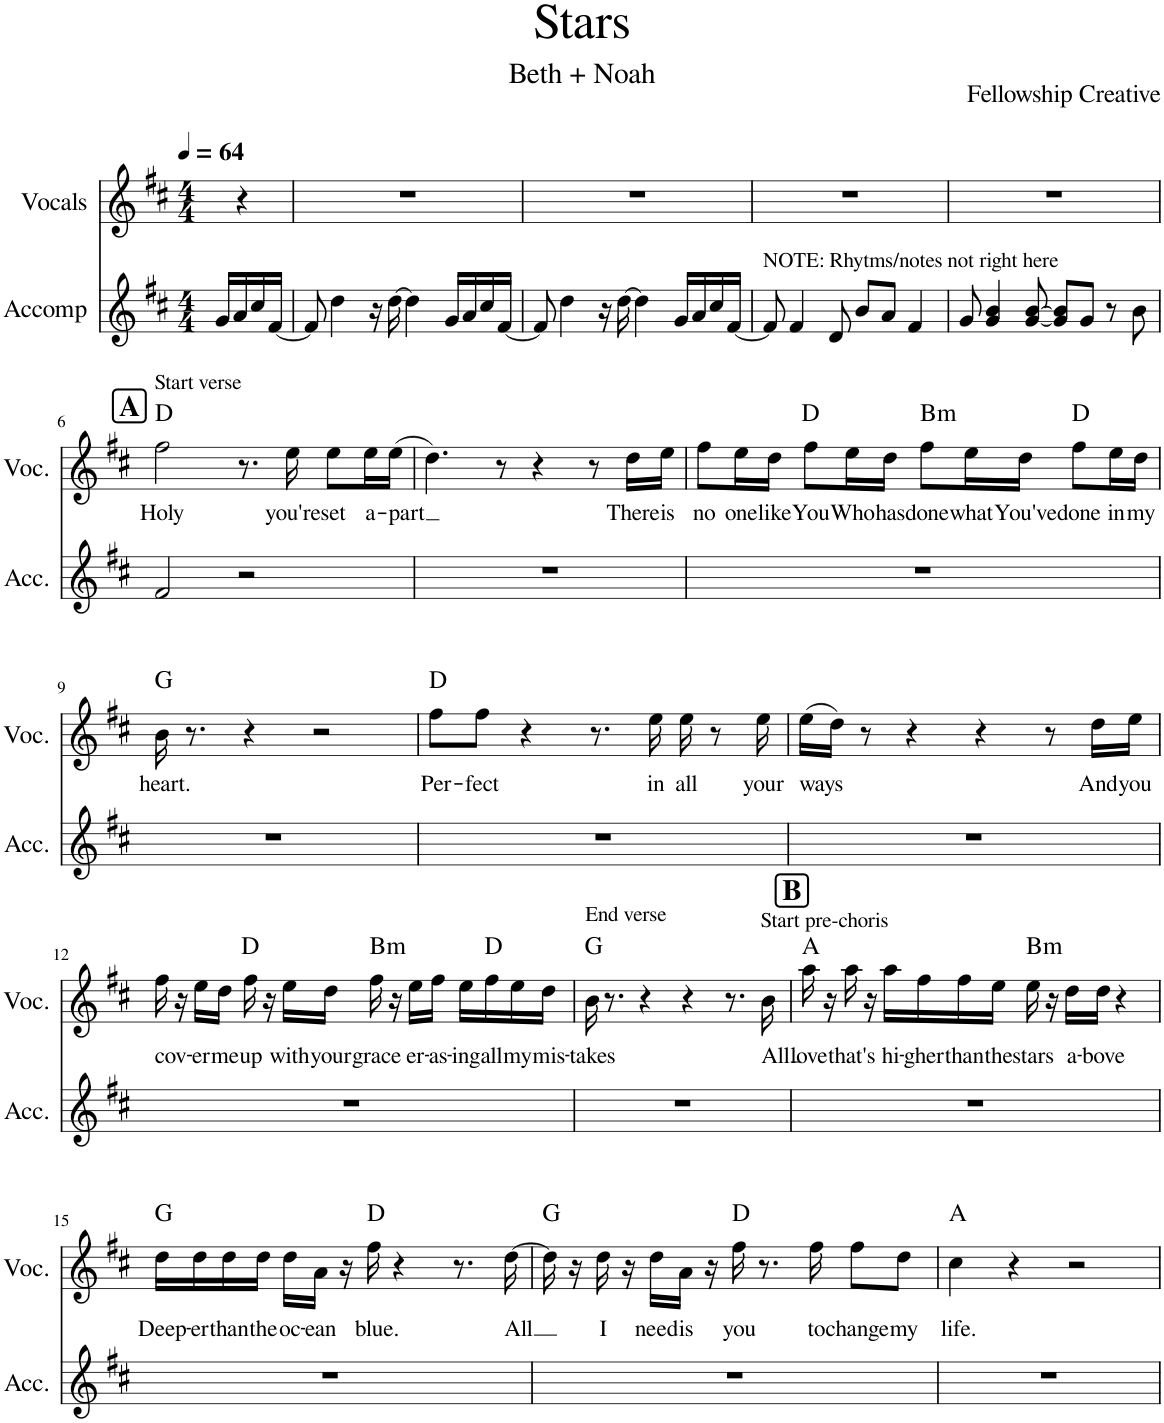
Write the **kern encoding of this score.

**kern	**kern	**text	**harte
*part2	*part1	*part1	*part1
*staff2	*staff1	*staff1	*
*I"Accomp	*I"Vocals	*	*
*I'Acc.	*I'Voc.	*	*
*clefG2	*clefG2	*	*
*k[f#c#]	*k[f#c#]	*	*
*M4/4	*M4/4	*	*
*MM64	*MM64	*	*
=1	=1	=1	=1
16g/LL	4r	.	.
16a/	.	.	.
16cc#/	.	.	.
[16f#/JJ	.	.	.
=2	=2	=2	=2
8f#/]	1r	.	.
4dd\	.	.	.
16r	.	.	.
[16dd\	.	.	.
4dd\]	.	.	.
16g/LL	.	.	.
16a/	.	.	.
16cc#/	.	.	.
[16f#/JJ	.	.	.
=3	=3	=3	=3
8f#/]	1r	.	.
4dd\	.	.	.
16r	.	.	.
[16dd\	.	.	.
4dd\]	.	.	.
16g/LL	.	.	.
16a/	.	.	.
16cc#/	.	.	.
[16f#/JJ	.	.	.
=4	=4	=4	=4
!LO:TX:a:t=NOTE&colon; Rhytms/notes not right here	!	!	!
8f#/]	1r	.	.
4f#/	.	.	.
8d/	.	.	.
8b/L	.	.	.
8a/J	.	.	.
4f#/	.	.	.
=5	=5	=5	=5
8g/	1r	.	.
4g/ 4b/	.	.	.
[8g/ [8b/	.	.	.
8g/] 8b/]L	.	.	.
8g/J	.	.	.
8r	.	.	.
8b\	.	.	.
!!LO:LB:g=z
!!LO:REH:place=s1:a:B:cj:fs=14:t=A
=6	=6	=6	=6
!	!LO:TX:a:t=Start verse	!	!
!	!	!LO:LY:b	!
2f#/	2ff#\	Holy	D:maj
2r	8.r	.	.
!	!	!LO:LY:b	!
.	16ee\	you're	.
!	!	!LO:LY:b	!
.	8ee\L	set	.
!	!	!LO:LY:b	!
.	16ee\L	a-	.
!	!	!LO:LY:b	!
.	(16ee\JJ	-part	.
=7	=7	=7	=7
1r	4.dd\)	.	.
.	8r	.	.
.	4r	.	.
.	8r	.	.
!	!	!LO:LY:b	!
.	16dd\LL	There	.
!	!	!LO:LY:b	!
.	16ee\JJ	is	.
=8	=8	=8	=8
!	!	!LO:LY:b	!
1r	8ff#\L	no	.
!	!	!LO:LY:b	!
.	16ee\L	one	.
!	!	!LO:LY:b	!
.	16dd\JJ	like	.
!	!	!LO:LY:b	!
.	8ff#\L	You	D:maj
!	!	!LO:LY:b	!
.	16ee\L	Who	.
!	!	!LO:LY:b	!
.	16dd\JJ	has	.
!	!	!LO:LY:b	!LO:H:kt=m
.	8ff#\L	done	B:min
!	!	!LO:LY:b	!
.	16ee\L	what	.
!	!	!LO:LY:b	!
.	16dd\JJ	You've	.
!	!	!LO:LY:b	!
.	8ff#\L	done	D:maj
!	!	!LO:LY:b	!
.	16ee\L	in	.
!	!	!LO:LY:b	!
.	16dd\JJ	my	.
!!LO:LB:g=z
=9	=9	=9	=9
!	!	!LO:LY:b	!
1r	16b\	heart.	G:maj
.	8.r	.	.
.	4r	.	.
.	2r	.	.
=10	=10	=10	=10
!	!	!LO:LY:b	!
1r	8ff#\L	Per-	D:maj
!	!	!LO:LY:b	!
.	8ff#\J	-fect	.
.	4r	.	.
.	8.r	.	.
!	!	!LO:LY:b	!
.	16ee\	in	.
!	!	!LO:LY:b	!
.	16ee\	all	.
.	8r	.	.
!	!	!LO:LY:b	!
.	16ee\	your	.
=11	=11	=11	=11
!	!	!LO:LY:b	!
1r	(16ee\LL	-ways	.
.	16dd\JJ)	.	.
.	8r	.	.
.	4r	.	.
.	4r	.	.
.	8r	.	.
!	!	!LO:LY:b	!
.	16dd\LL	And	.
!	!	!LO:LY:b	!
.	16ee\JJ	you	.
!!LO:LB:g=z
=12	=12	=12	=12
!	!	!LO:LY:b	!
1r	16ff#\	cov-	.
.	16r	.	.
!	!	!LO:LY:b	!
.	16ee\LL	-er	.
!	!	!LO:LY:b	!
.	16dd\JJ	me	.
!	!	!LO:LY:b	!
.	16ff#\	up	D:maj
.	16r	.	.
!	!	!LO:LY:b	!
.	16ee\LL	with	.
!	!	!LO:LY:b	!
.	16dd\JJ	your	.
!	!	!LO:LY:b	!LO:H:kt=m
.	16ff#\	grace	B:min
.	16r	.	.
!	!	!LO:LY:b	!
.	16ee\LL	er-	.
!	!	!LO:LY:b	!
.	16ff#\JJ	-as-	.
!	!	!LO:LY:b	!
.	16ee\LL	-ing	.
!	!	!LO:LY:b	!
.	16ff#\	all	D:maj
!	!	!LO:LY:b	!
.	16ee\	my	.
!	!	!LO:LY:b	!
.	16dd\JJ	mis-	.
=13	=13	=13	=13
!	!LO:TX:a:t=End verse	!	!
!	!	!LO:LY:b	!
1r	16b\	-takes	G:maj
.	8.r	.	.
.	4r	.	.
.	4r	.	.
.	8.r	.	.
!	!LO:TX:a:t=Start pre-choris	!	!
!	!	!LO:LY:b	!
.	16b\	All	.
!!LO:REH:place=s1:a:B:cj:fs=14:t=B
=14	=14	=14	=14
!	!	!LO:LY:b	!
1r	16aa\	love	A:maj
.	16r	.	.
!	!	!LO:LY:b	!
.	16aa\	that's	.
.	16r	.	.
!	!	!LO:LY:b	!
.	16aa\LL	hi-	.
!	!	!LO:LY:b	!
.	16ff#\	-gher	.
!	!	!LO:LY:b	!
.	16ff#\	than	.
!	!	!LO:LY:b	!
.	16ee\JJ	the	.
!	!	!LO:LY:b	!LO:H:kt=m
.	16ee\	stars	B:min
.	16r	.	.
!	!	!LO:LY:b	!
.	16dd\LL	a-	.
!	!	!LO:LY:b	!
.	16dd\JJ	-bove	.
.	4r	.	.
!!LO:LB:g=z
=15	=15	=15	=15
!	!	!LO:LY:b	!
1r	16dd\LL	Deep-	G:maj
!	!	!LO:LY:b	!
.	16dd\	-er	.
!	!	!LO:LY:b	!
.	16dd\	than	.
!	!	!LO:LY:b	!
.	16dd\JJ	the	.
!	!	!LO:LY:b	!
.	16dd\LL	oc-	.
!	!	!LO:LY:b	!
.	16a\JJ	-ean	.
.	16r	.	.
!	!	!LO:LY:b	!
.	16ff#\	blue.	D:maj
.	4r	.	.
.	8.r	.	.
!	!	!LO:LY:b	!
.	[16dd\	All	.
=16	=16	=16	=16
1r	16dd\]	.	G:maj
.	16r	.	.
!	!	!LO:LY:b	!
.	16dd\	I	.
.	16r	.	.
!	!	!LO:LY:b	!
.	16dd\LL	need	.
!	!	!LO:LY:b	!
.	16a\JJ	is	.
.	16r	.	.
!	!	!LO:LY:b	!
.	16ff#\	you	D:maj
.	8.r	.	.
!	!	!LO:LY:b	!
.	16ff#\	to	.
!	!	!LO:LY:b	!
.	8ff#\L	change	.
!	!	!LO:LY:b	!
.	8dd\J	my	.
=17	=17	=17	=17
!	!	!LO:LY:b	!
1r	4cc#\	life.	A:maj
.	4r	.	.
.	2r	.	.
=	=	=	=
*-	*-	*-	*-
